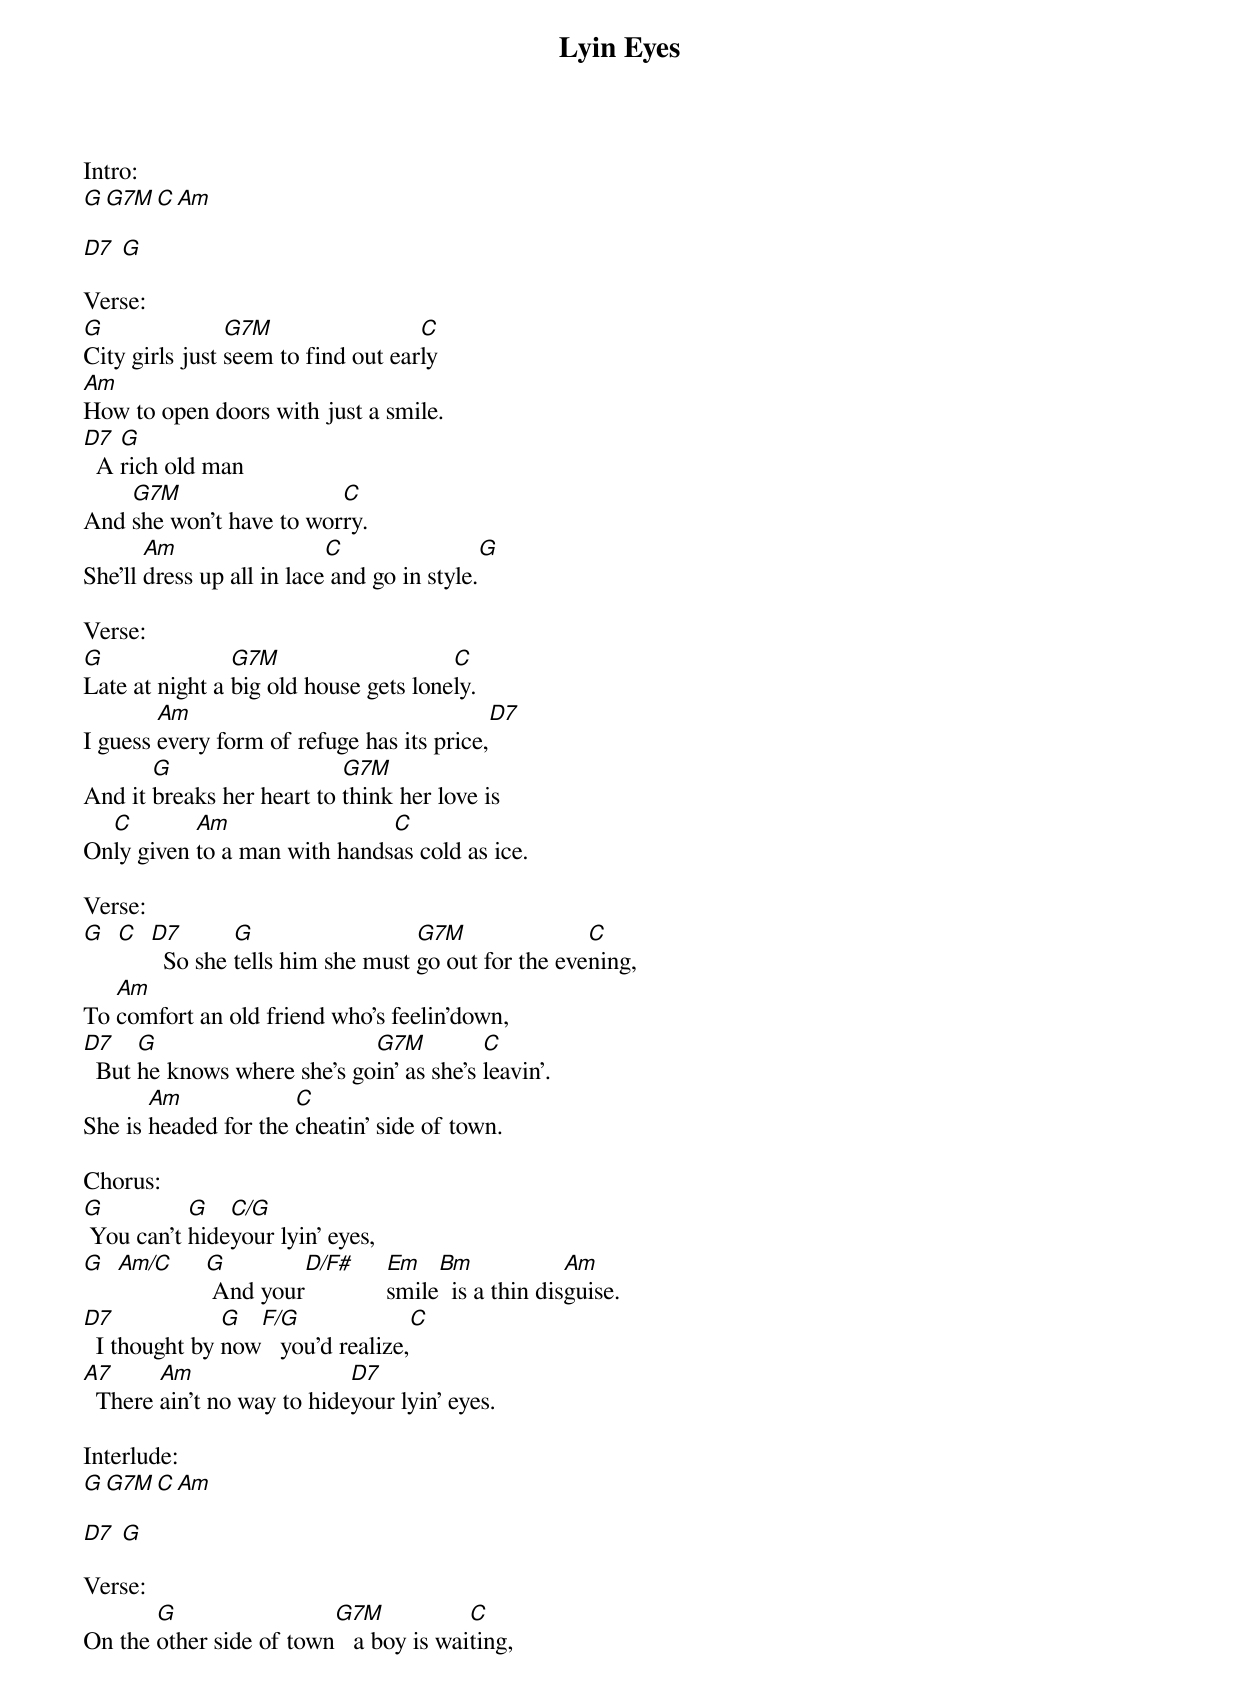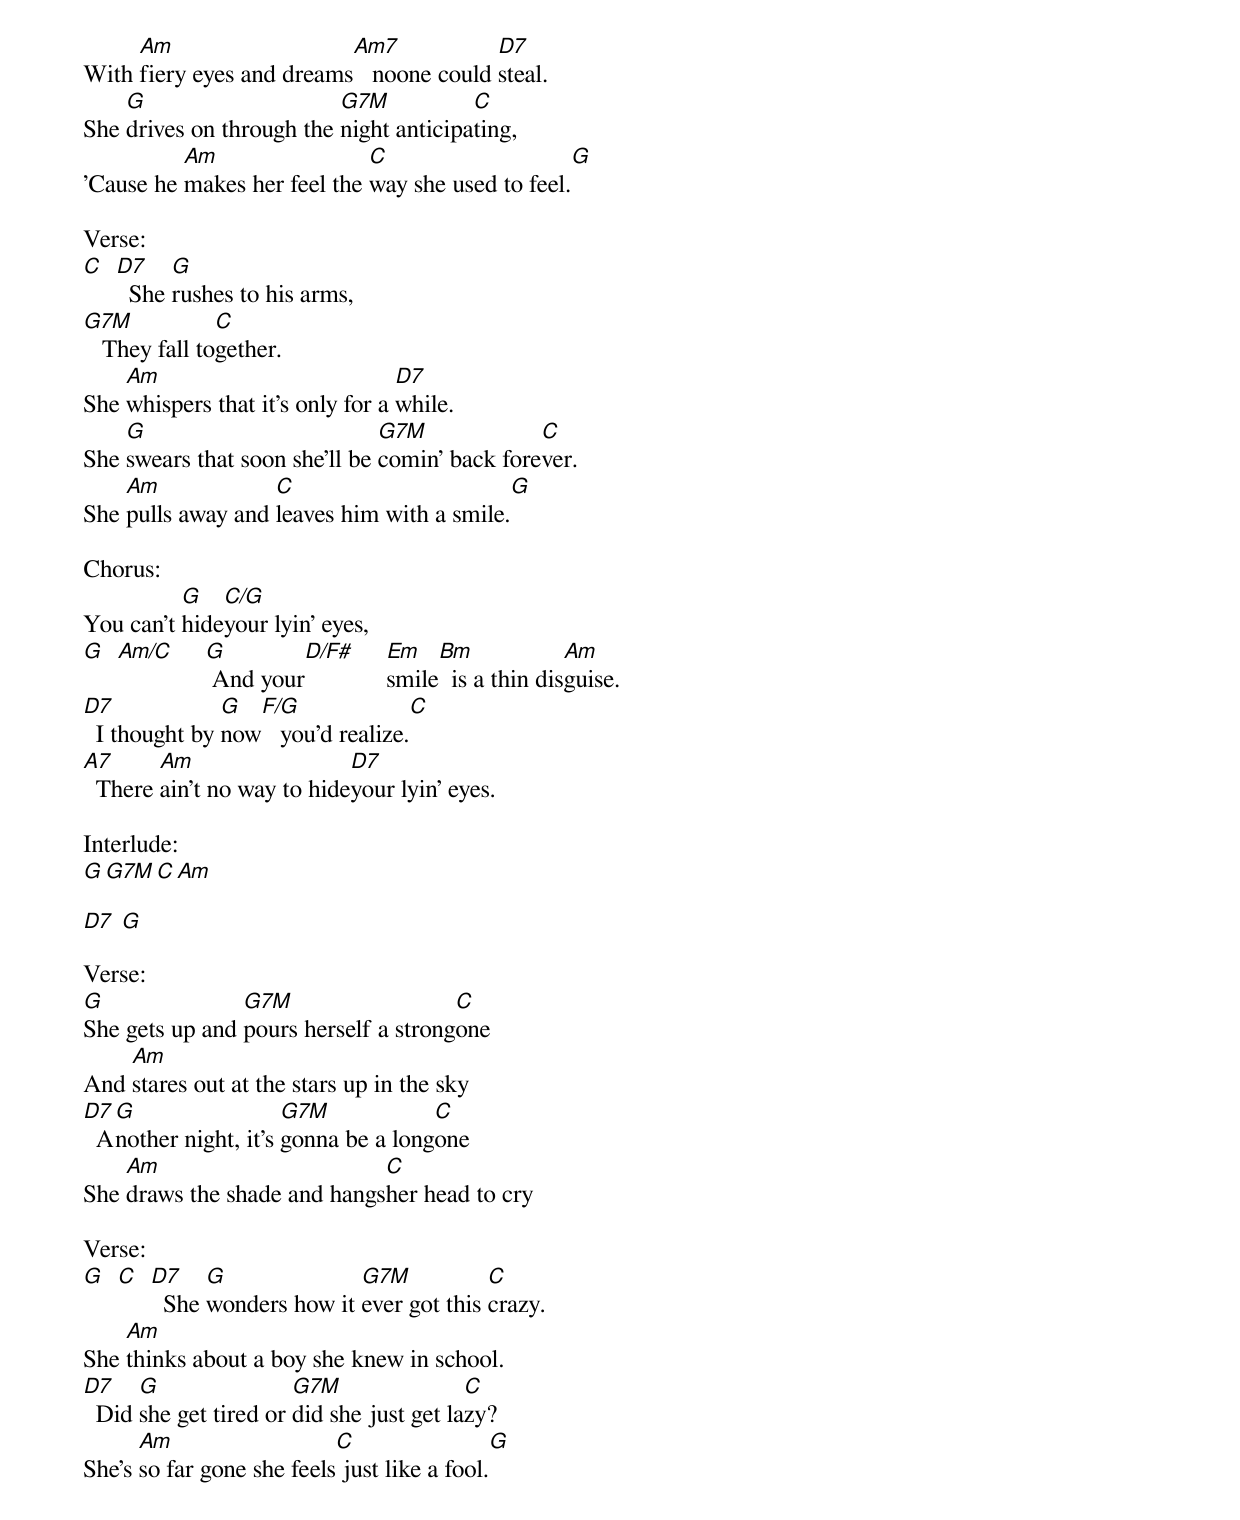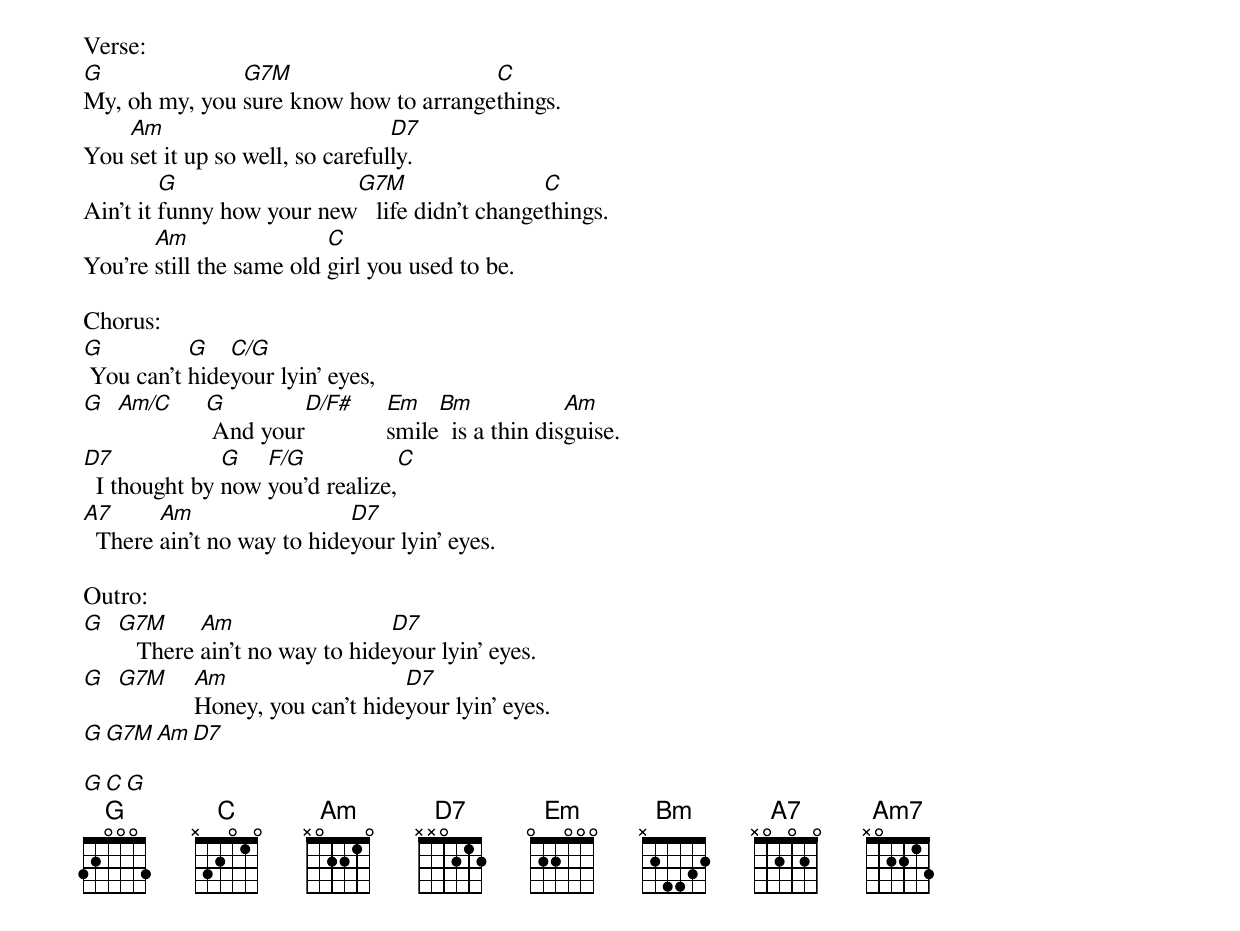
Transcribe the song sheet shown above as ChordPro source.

{title:Lyin Eyes}
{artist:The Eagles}
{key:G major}
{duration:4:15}
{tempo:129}
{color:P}

Intro:
[G][G7M][C][Am]

[D7] [G]

Verse:
[G]City girls just [G7M]seem to find out ear[C]ly
[Am]How to open doors with just a smile.
[D7]  A [G]rich old man
And [G7M]she won't have to wor[C]ry.
She'll [Am]dress up all in lace[C] and go in style.[G]

Verse:
[G]Late at night a [G7M]big old house gets lone[C]ly.
I guess [Am]every form of refuge has its price,[D7]
And it [G]breaks her heart to [G7M]think her love is
On[C]ly given [Am]to a man with hands[C]as cold as ice.

Verse:
[G]  [C]  [D7]  So she [G]tells him she must [G7M]go out for the eve[C]ning,
To [Am]comfort an old friend who's feelin'down,
[D7]  But [G]he knows where she's go[G7M]in' as she's [C]leavin'.
She is [Am]headed for the [C]cheatin' side of town.

Chorus:
[G] You can't [G]hide[C/G]your lyin' eyes,
[G]  [Am/C]     [G] And your[D/F#]     [Em]smile[Bm]  is a thin dis[Am]guise.
[D7]  I thought by [G]now[F/G]   you'd realize,[C]
[A7]  There [Am]ain't no way to hide[D7]your lyin' eyes.

Interlude:
[G][G7M][C][Am]

[D7] [G]

Verse:
On the [G]other side of town[G7M]   a boy is wai[C]ting,
With [Am]fiery eyes and dreams[Am7]   noone could [D7]steal.
She [G]drives on through the [G7M]night anticipa[C]ting,
'Cause he [Am]makes her feel the [C]way she used to feel.[G]

Verse:
[C]  [D7]  She [G]rushes to his arms,
[G7M]   They fall to[C]gether.
She [Am]whispers that it's only for a [D7]while.
She [G]swears that soon she'll be [G7M]comin' back fore[C]ver.
She [Am]pulls away and [C]leaves him with a smile.[G]

Chorus:
You can't [G]hide[C/G]your lyin' eyes,
[G]  [Am/C]     [G] And your[D/F#]     [Em]smile[Bm]  is a thin dis[Am]guise.
[D7]  I thought by [G]now[F/G]   you'd realize.[C]
[A7]  There [Am]ain't no way to hide[D7]your lyin' eyes.

Interlude:
[G][G7M][C][Am]

[D7] [G]

Verse:
[G]She gets up and [G7M]pours herself a strong[C]one
And [Am]stares out at the stars up in the sky
[D7]  A[G]nother night, it's [G7M]gonna be a long[C]one
She [Am]draws the shade and hangs[C]her head to cry

Verse:
[G]  [C]  [D7]  She [G]wonders how it [G7M]ever got this [C]crazy.
She [Am]thinks about a boy she knew in school.
[D7]  Did [G]she get tired or [G7M]did she just get la[C]zy?
She's [Am]so far gone she feels[C] just like a fool.[G]

Verse:
[G]My, oh my, you [G7M]sure know how to arrange[C]things.
You [Am]set it up so well, so careful[D7]ly.
Ain't it [G]funny how your new[G7M]   life didn't change[C]things.
You're [Am]still the same old [C]girl you used to be.

Chorus:
[G] You can't [G]hide[C/G]your lyin' eyes,
[G]  [Am/C]     [G] And your[D/F#]     [Em]smile[Bm]  is a thin dis[Am]guise.
[D7]  I thought by [G]now [F/G]you'd realize,[C]
[A7]  There [Am]ain't no way to hide[D7]your lyin' eyes.

Outro:
[G]  [G7M]   There [Am]ain't no way to hide[D7]your lyin' eyes.
[G]  [G7M]    [Am]Honey, you can't hide[D7]your lyin' eyes.
[G][G7M][Am][D7]

[G][C][G]
